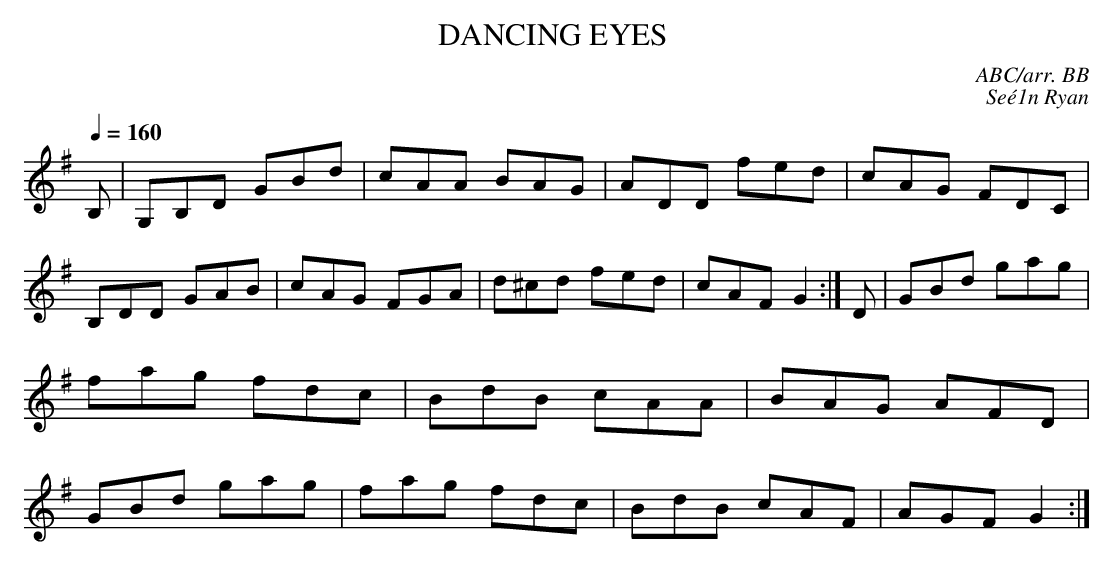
X:1
T:DANCING EYES \
C:ABC/arr. BB\
C:Se\'e1n Ryan\
Q:1/4=160\
L:1/8\
M:6/8\
K:G\
B,|G,B,D GBd|cAA BAG|ADD fed|cAG FDC|\
B,DD GAB|cAG FGA|d^cd fed|cAF G2:|\
D|GBd gag|fag fdc|BdB cAA|BAG AFD|\
GBd gag|fag fdc|BdB cAF|AGF G2:|\
\
\
